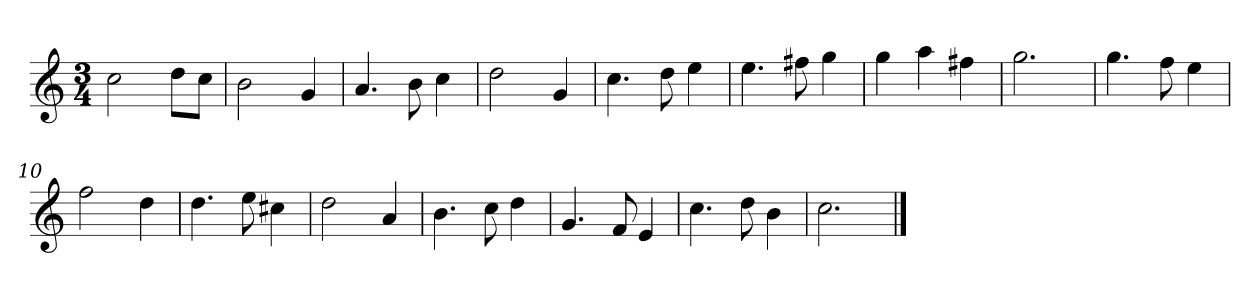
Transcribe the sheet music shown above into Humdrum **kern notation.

**kern
*part1
*staff1
*k[]
*M3/4
*MM120
=1
2cc
8ddL
8ccJ
=2
2b
4g
=3
4.a
8b
4cc
=4
2dd
4g
=5
4.cc
8dd
4ee
=6
4.ee
8ff#X
4gg
=7
4gg
4aa
4ff#X
=8
2.gg
=9
4.gg
8ff
4ee
=10
2ff
4dd
=11
4.dd
8ee
4cc#X
=12
2dd
4a
=13
4.b
8cc
4dd
=14
4.g
8f
4e
=15
4.cc
8dd
4b
=16
2.cc
==
*-
